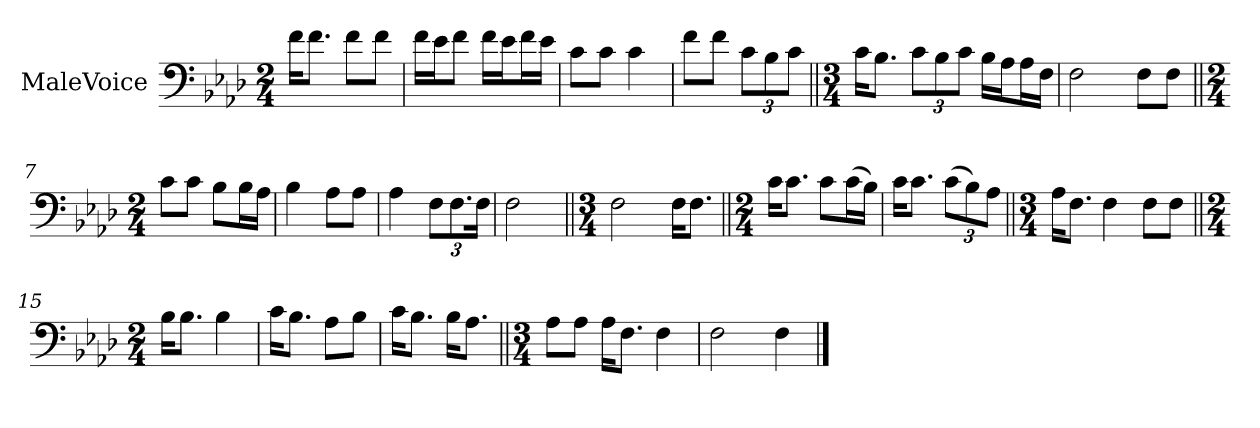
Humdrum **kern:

**kern
*part1
*staff1
*I"MaleVoice
*clefF4
*k[b-e-a-d-]
*M2/4
*MM76
=1
16f\KL
8.f\J
8f\L
8f\J
=2
16f\LL
16e-\J
8f\J
16f\LL
16e-\J
16f\L
16e-\JJ
=3
8c\L
8c\J
4c
=4
8f\L
8f\J
12c\L
12B-\
12c\J
=5||
*M3/4
16c\KL
8.B-\J
12c\L
12B-\
12c\J
16B-\LL
16A-\J
16A-\L
16F\JJ
=6
2F
8F\L
8F\J
=7||
*M2/4
8c\L
8c\J
8B-\L
16B-\L
16A-\JJ
=8
4B-
8A-\L
8A-\J
=9
4A-
12F\L
12.F\
24F\Jk
=10
2F
=11||
*M3/4
2F
16F\KL
8.F\J
=12||
*M2/4
16c\KL
8.c\J
8c\L
(16c\L
16B-\JJ)
=13
16c\KL
8.c\J
(12c\L
12B-\)
12A-\J
=14||
*M3/4
16A-\KL
8.F\J
4F
8F\L
8F\J
=15||
*M2/4
16B-\KL
8.B-\J
4B-
=16
16c\KL
8.B-\J
8A-\L
8B-\J
=17
16c\KL
8.B-\J
16B-\KL
8.A-\J
=18||
*M3/4
8A-\L
8A-\J
16A-\KL
8.F\J
4F
=19
2F
4F
==
*-
